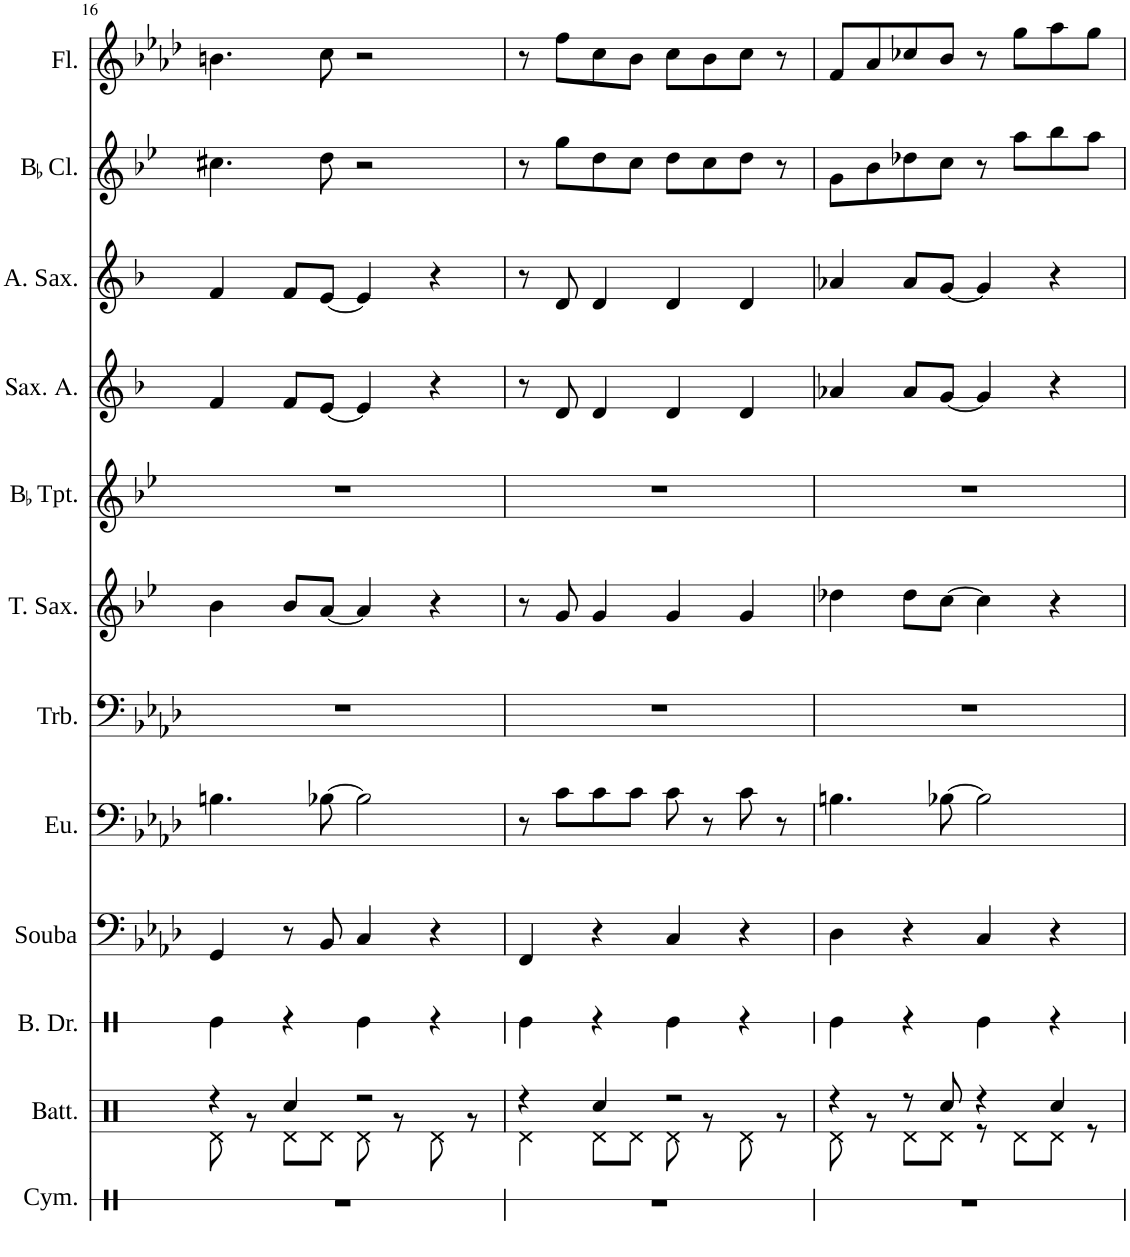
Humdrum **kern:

**kern	**kern	**kern	**kern	**kern	**kern	**kern	**kern	**kern	**kern	**kern	**kern
*part12	*part11	*part10	*part9	*part8	*part7	*part6	*part5	*part4	*part3	*part2	*part1
*staff12	*staff11	*staff10	*staff9	*staff8	*staff7	*staff6	*staff5	*staff4	*staff3	*staff2	*staff1
*I"Cymbal	*I"Batterie	*I"Bass Drum	*I"Souba	*I"Euphonium	*I"Trombone	*I"Tenor Saxophone	*I"BaccidentalFlat Trumpet	*I"Saxophone Alto	*I"Alto Saxophone	*I"BaccidentalFlat Clarinet	*I"Flute
*I'Cym.	*I'Batt.	*I'B. Dr.	*I'Souba	*I'Eu.	*I'Trb.	*I'T. Sax.	*I'BaccidentalFlat Tpt.	*I'Sax. A.	*I'A. Sax.	*I'BaccidentalFlat Cl.	*I'Fl.
!!LO:PB:g=z
*clefX	*clefX	*clefX	*clefF4	*clefF4	*clefF4	*clefG2	*clefG2	*clefG2	*clefG2	*clefG2	*clefG2
*	*	*	*	*	*	*Trd8c14	*Trd1c2	*Trd5c9	*Trd5c9	*Trd1c2	*
*k[]	*k[]	*k[]	*k[b-e-a-d-]	*k[b-e-a-d-]	*k[b-e-a-d-]	*k[b-e-]	*k[b-e-]	*k[b-]	*k[b-]	*k[b-e-]	*k[b-e-a-d-]
*M4/4	*M4/4	*M4/4	*M4/4	*M4/4	*M4/4	*M4/4	*M4/4	*M4/4	*M4/4	*M4/4	*M4/4
=16	=16	=16	=16	=16	=16	=16	=16	=16	=16	=16	=16
*	*^	*	*	*	*	*	*	*	*	*	*
1r	4r	8Rd\	4Re\	4GG/	4.Bn\	1r	4b-\	1r	4f/	4f/	4.cc#X\	4.bn\
.	.	8r	.	.	.	.	.	.	.	.	.	.
.	4Rcc/	8Rd\L	4r	8r	.	.	8b-/L	.	8f/L	8f/L	.	.
.	.	8Rd\J	.	8BB-/	[8B-X\	.	[8a/J	.	[8e/J	[8e/J	8dd\	8cc\
.	2r	8Rd\	4Re\	4C/	2B-\]	.	4a/]	.	4e/]	4e/]	2r	2r
.	.	8r	.	.	.	.	.	.	.	.	.	.
.	.	8Rd\	4r	4r	.	.	4r	.	4r	4r	.	.
.	.	8r	.	.	.	.	.	.	.	.	.	.
=17	=17	=17	=17	=17	=17	=17	=17	=17	=17	=17	=17	=17
1r	4r	4Rd\	4Re\	4FF/	8r	1r	8r	1r	8r	8r	8r	8r
.	.	.	.	.	8c\L	.	8g/	.	8d/	8d/	8gg\L	8ff\L
.	4Rcc/	8Rd\L	4r	4r	8c\	.	4g/	.	4d/	4d/	8dd\	8cc\
.	.	8Rd\J	.	.	8c\J	.	.	.	.	.	8cc\J	8b-\J
.	2r	8Rd\	4Re\	4C/	8c\	.	4g/	.	4d/	4d/	8dd\L	8cc\L
.	.	8r	.	.	8r	.	.	.	.	.	8cc\	8b-\
.	.	8Rd\	4r	4r	8c\	.	4g/	.	4d/	4d/	8dd\J	8cc\J
.	.	8r	.	.	8r	.	.	.	.	.	8r	8r
=18	=18	=18	=18	=18	=18	=18	=18	=18	=18	=18	=18	=18
1r	4r	8Rd\	4Re\	4D-\	4.Bn\	1r	4dd-X\	1r	4a-X/	4a-X/	8g\L	8f/L
.	.	8r	.	.	.	.	.	.	.	.	8b-\	8a-/
.	8r	8Rd\L	4r	4r	.	.	8dd-\L	.	8a-/L	8a-/L	8dd-X\	8cc-X/
.	8Rcc/	8Rd\J	.	.	[8B-X\	.	[8cc\J	.	[8g/J	[8g/J	8cc\J	8b-/J
.	4r	8r	4Re\	4C/	2B-\]	.	4cc\]	.	4g/]	4g/]	8r	8r
.	.	8Rd\L	.	.	.	.	.	.	.	.	8aa\L	8gg\L
.	4Rcc/	8Rd\J	4r	4r	.	.	4r	.	4r	4r	8bb-\	8aa-\
.	.	8r	.	.	.	.	.	.	.	.	8aa\J	8gg\J
*	*v	*v	*	*	*	*	*	*	*	*	*	*
=	=	=	=	=	=	=	=	=	=	=	=
*-	*-	*-	*-	*-	*-	*-	*-	*-	*-	*-	*-
